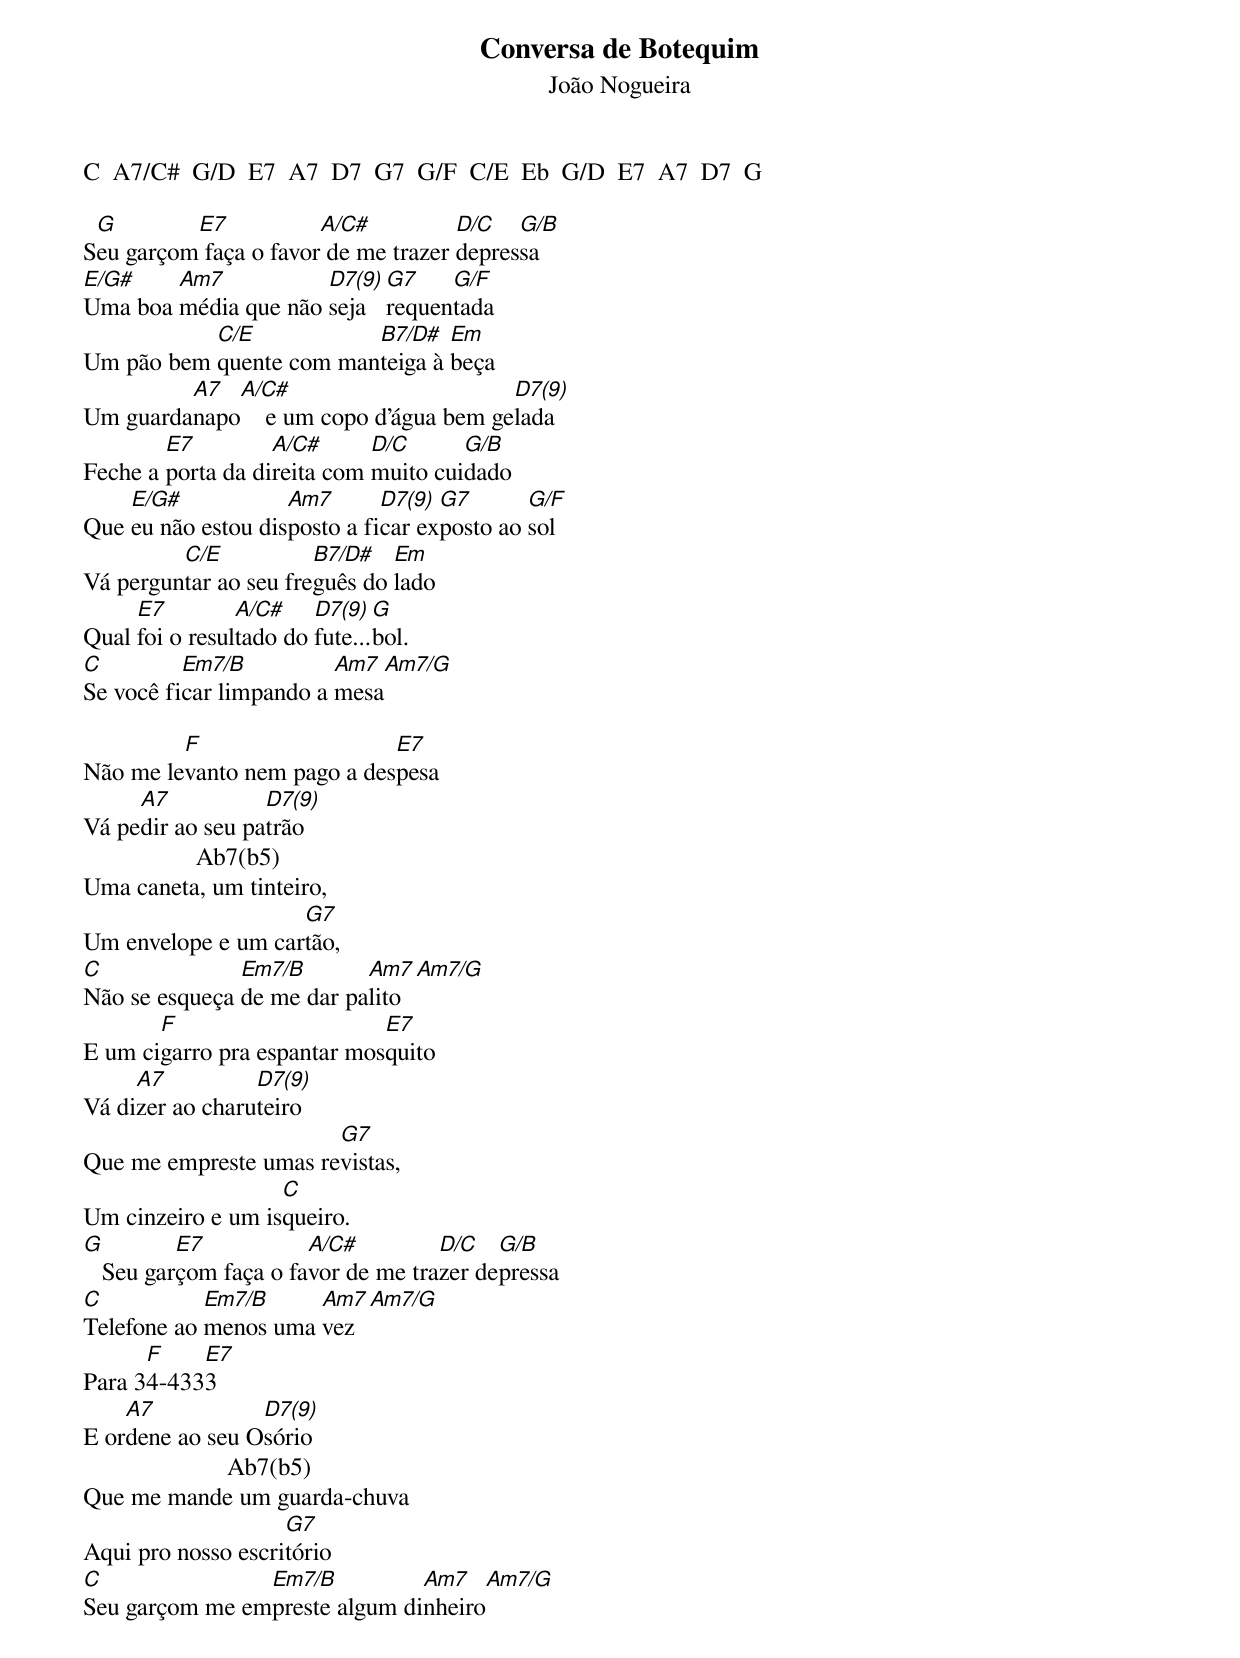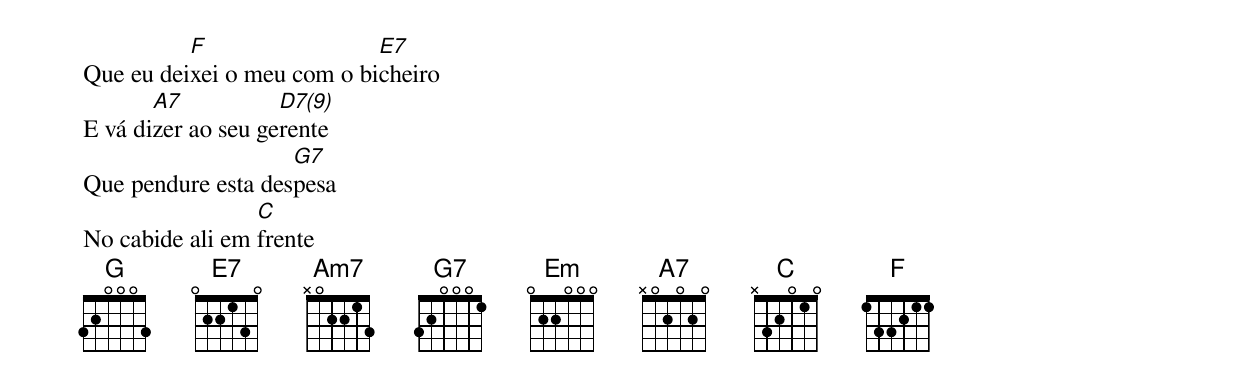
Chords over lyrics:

Conversa de Botequim
João Nogueira


C  A7/C#  G/D  E7  A7  D7  G7  G/F  C/E  Eb  G/D  E7  A7  D7  G

 G        E7           A/C#          D/C   G/B
Seu garçom faça o favor de me trazer depressa
E/G#    Am7           D7(9)  G7    G/F
Uma boa média que não seja   requentada
           C/E           B7/D#   Em
Um pão bem quente com manteiga à beça
         A7  A/C#                       D7(9)
Um guardanapo    e um copo d'água bem gelada
        E7         A/C#      D/C      G/B
Feche a porta da direita com muito cuidado
    E/G#            Am7       D7(9) G7       G/F
Que eu não estou disposto a ficar exposto ao sol
         C/E           B7/D#   Em
Vá perguntar ao seu freguês do lado
     E7         A/C#    D7(9)  G
Qual foi o resultado do fute...bol.
C         Em7/B          Am7   Am7/G
Se você ficar limpando a mesa

         F                   E7
Não me levanto nem pago a despesa
     A7           D7(9)
Vá pedir ao seu patrão
                  Ab7(b5)
Uma caneta, um tinteiro,
                    G7
Um envelope e um cartão,
C              Em7/B       Am7   Am7/G
Não se esqueça de me dar palito
       F                     E7
E um cigarro pra espantar mosquito
     A7          D7(9)
Vá dizer ao charuteiro
                       G7
Que me empreste umas revistas,
                   C
Um cinzeiro e um isqueiro.
G         E7           A/C#         D/C   G/B
   Seu garçom faça o favor de me trazer depressa
C           Em7/B     Am7   Am7/G
Telefone ao menos uma vez
      F    E7
Para 34-4333
    A7           D7(9)
E ordene ao seu Osório
                       Ab7(b5)
Que me mande um guarda-chuva
                    G7
Aqui pro nosso escritório
C               Em7/B          Am7     Am7/G
Seu garçom me empreste algum dinheiro
          F                 E7
Que eu deixei o meu com o bicheiro
       A7           D7(9)
E vá dizer ao seu gerente
                    G7
Que pendure esta despesa
                 C
No cabide ali em frente
